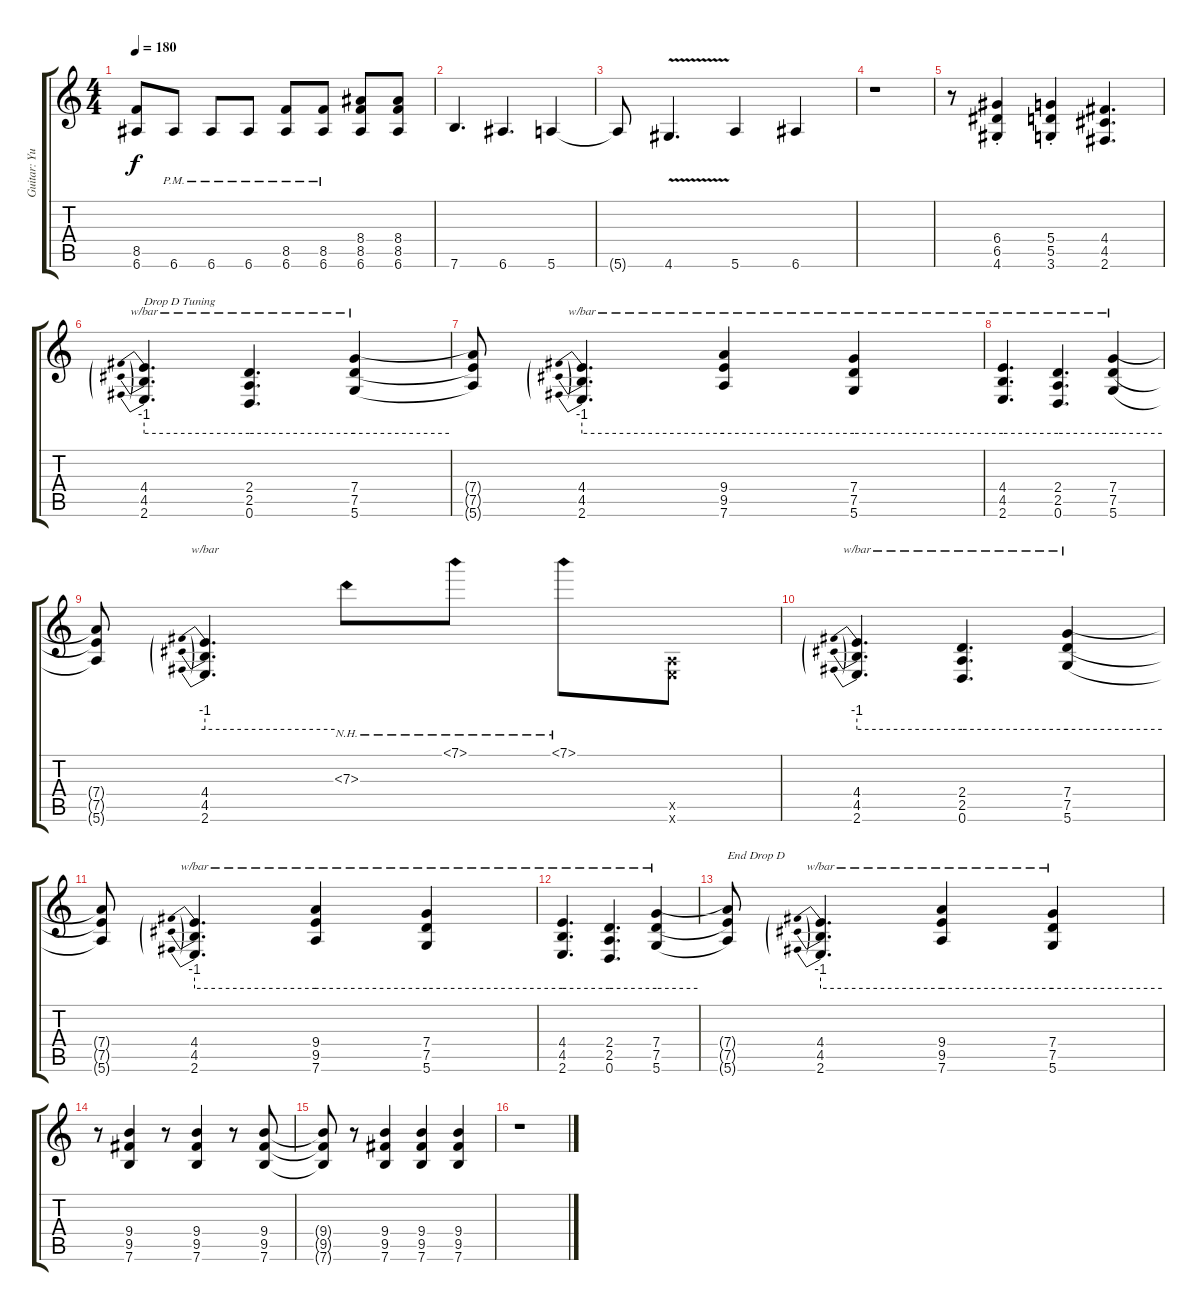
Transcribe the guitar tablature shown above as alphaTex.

\track ("Guitar: Yui Hirasawa" "Guitar: Yu") {instrument overdrivenguitar}
\staff {score tabs}
\tuning (E4 B3 G3 D3 A2 E2) {hide}
\ts (4 4)
\tempo 180
\clef g2
\ks c
(8.5 6.6).8{dy f} 6.6{pm}.8 6.6{pm}.8 6.6{pm}.8 (8.5{pm} 6.6{pm}).8 (8.5{pm} 6.6{pm}).8 (8.4 8.5 6.6).8 (8.4 8.5 6.6).8 |
7.6.4{d} 6.6.4{d} 5.6.4 |
5.6{t}.8 4.6{v}.4{d} 5.6.4 6.6.4 |
r.1 |
r.8 (6.4{st} 6.5{st} 4.6{st}).4 (5.4{st} 5.5{st} 3.6{st}).4 (4.4 4.5 2.6).4{d} |
(4.4 4.5 2.6).4{d tbe (predive default 0 -4 60 -4) txt "Drop D Tuning"} (2.4 2.5 0.6).4{d tbe (hold default 0 -4 60 -4)} (7.4 7.5 5.6).4{tbe (hold default 0 -4 60 -4)} |
(7.4{t} 7.5{t} 5.6{t}).8 (4.4 4.5 2.6).4{d tbe (predive default 0 -4 60 -4)} (9.4 9.5 7.6).4{tbe (hold default 0 -4 60 -4)} (7.4 7.5 5.6).4{tbe (hold default 0 -4 60 -4)} |
(4.4 4.5 2.6).4{d tbe (hold default 0 -4 60 -4)} (2.4 2.5 0.6).4{d tbe (hold default 0 -4 60 -4)} (7.4 7.5 5.6).4{tbe (hold default 0 -4 60 -4)} |
(7.4{t} 7.5{t} 5.6{t}).8 (4.4 4.5 2.6).4{d tbe (predive default 0 -4 60 -4)} 7.3{nh}.8 7.1{nh}.8 7.1{nh}.8 (0.5{x} 0.6{x}).8 |
(4.4 4.5 2.6).4{d tbe (predive default 0 -4 60 -4)} (2.4 2.5 0.6).4{d tbe (hold default 0 -4 60 -4)} (7.4 7.5 5.6).4{tbe (hold default 0 -4 60 -4)} |
(7.4{t} 7.5{t} 5.6{t}).8 (4.4 4.5 2.6).4{d tbe (predive default 0 -4 60 -4)} (9.4 9.5 7.6).4{tbe (hold default 0 -4 60 -4)} (7.4 7.5 5.6).4{tbe (hold default 0 -4 60 -4)} |
(4.4 4.5 2.6).4{d tbe (hold default 0 -4 60 -4)} (2.4 2.5 0.6).4{d tbe (hold default 0 -4 60 -4)} (7.4 7.5 5.6).4{tbe (hold default 0 -4 60 -4)} |
(7.4{t} 7.5{t} 5.6{t}).8{txt "End Drop D"} (4.4 4.5 2.6).4{d tbe (predive default 0 -4 60 -4)} (9.4 9.5 7.6).4{tbe (hold default 0 -4 60 -4)} (7.4 7.5 5.6).4{tbe (hold default 0 -4 60 -4)} |
r.8 (9.4 9.5 7.6).4 r.8 (9.4 9.5 7.6).4 r.8 (9.4 9.5 7.6).8 |
(9.4{t} 9.5{t} 7.6{t}).8 r.8 (9.4 9.5 7.6).4 (9.4 9.5 7.6).4 (9.4 9.5 7.6).4 |
r.1
